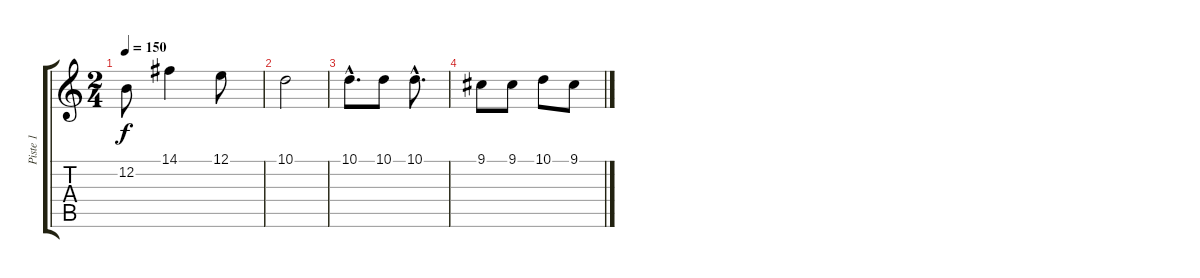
\track ("Piste 1" "Piste 1") {instrument violin}
\staff {score tabs}
\tuning (E4 B3 G3 D3 A2 E2) {hide}
\ts (2 4)
\tempo 150
\clef g2
\ks c
12.2.8{dy f} 14.1.4 12.1.8 |
10.1.2 |
10.1{hac}.8{d} 10.1.8 10.1{hac}.8{d} |
9.1.8 9.1.8 10.1.8 9.1.8
